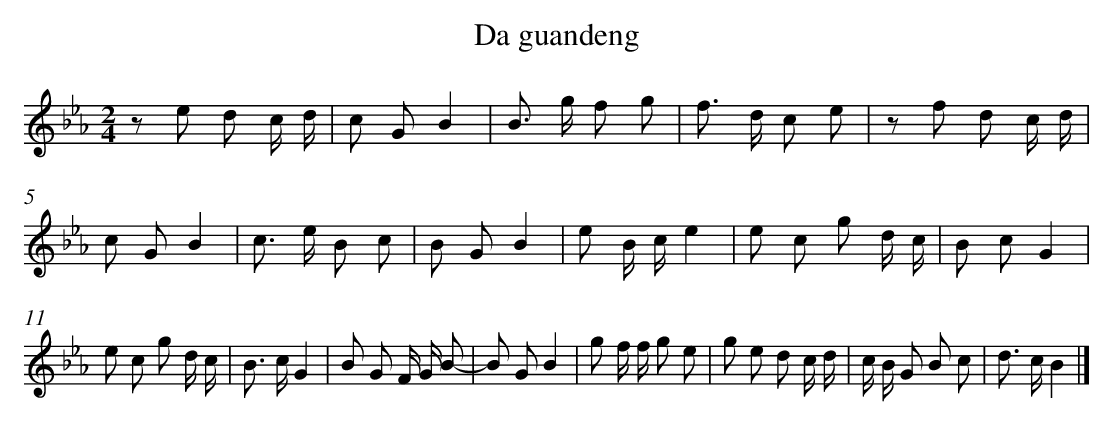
X:1
T: Da guandeng
L: 1/8
M: 2/4
K: Eb
z e d c/ d/ [I:setbarnb 1]|
c GB2 |
B> g f g |
f> d c e |
z f d c/ d/ |
c GB2 |
c> e B c |
B GB2 |
e B/ c/e2 |
e c g d/ c/ |
B cG2 |
e c g d/ c/ |
B> cG2 |
B G F/ G/ B- |
B GB2 |
g f/ f/ g e |
g e d c/ d/ |
c/ B/ G B c |
d> cB2 |]
